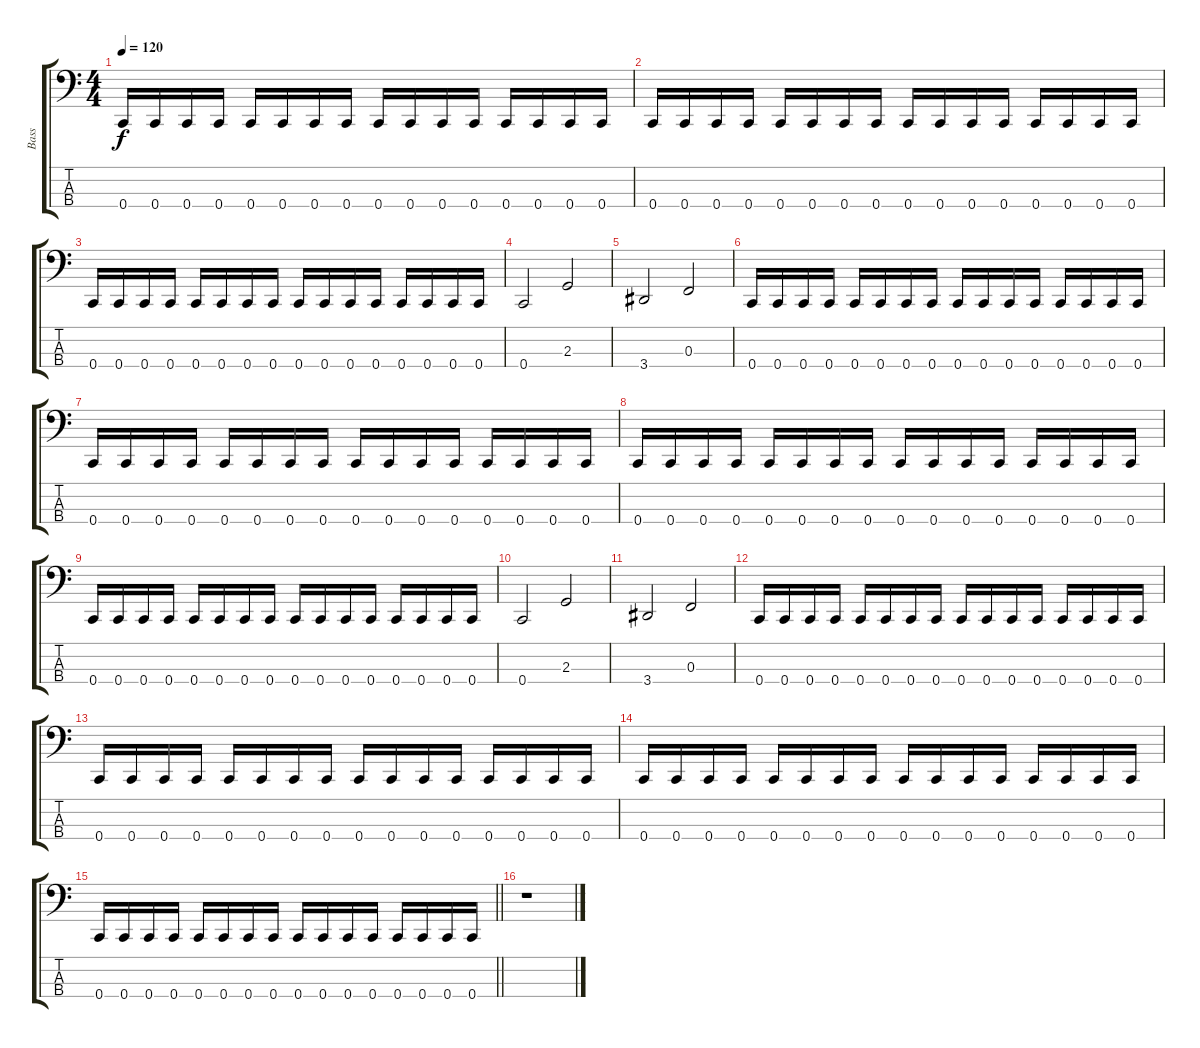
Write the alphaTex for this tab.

\track ("Bass" "Bass") {instrument electricbasspick}
\staff {score tabs}
\tuning (Eb2 Bb1 F1 C1) {hide}
\ts (4 4)
\tempo 120
\clef f4
\ks c
0.4.16{dy f} 0.4.16 0.4.16 0.4.16 0.4.16 0.4.16 0.4.16 0.4.16 0.4.16 0.4.16 0.4.16 0.4.16 0.4.16 0.4.16 0.4.16 0.4.16 |
0.4.16 0.4.16 0.4.16 0.4.16 0.4.16 0.4.16 0.4.16 0.4.16 0.4.16 0.4.16 0.4.16 0.4.16 0.4.16 0.4.16 0.4.16 0.4.16 |
0.4.16 0.4.16 0.4.16 0.4.16 0.4.16 0.4.16 0.4.16 0.4.16 0.4.16 0.4.16 0.4.16 0.4.16 0.4.16 0.4.16 0.4.16 0.4.16 |
0.4.2 2.3.2 |
3.4.2 0.3.2 |
0.4.16 0.4.16 0.4.16 0.4.16 0.4.16 0.4.16 0.4.16 0.4.16 0.4.16 0.4.16 0.4.16 0.4.16 0.4.16 0.4.16 0.4.16 0.4.16 |
0.4.16 0.4.16 0.4.16 0.4.16 0.4.16 0.4.16 0.4.16 0.4.16 0.4.16 0.4.16 0.4.16 0.4.16 0.4.16 0.4.16 0.4.16 0.4.16 |
0.4.16 0.4.16 0.4.16 0.4.16 0.4.16 0.4.16 0.4.16 0.4.16 0.4.16 0.4.16 0.4.16 0.4.16 0.4.16 0.4.16 0.4.16 0.4.16 |
0.4.16 0.4.16 0.4.16 0.4.16 0.4.16 0.4.16 0.4.16 0.4.16 0.4.16 0.4.16 0.4.16 0.4.16 0.4.16 0.4.16 0.4.16 0.4.16 |
0.4.2 2.3.2 |
3.4.2 0.3.2 |
0.4.16 0.4.16 0.4.16 0.4.16 0.4.16 0.4.16 0.4.16 0.4.16 0.4.16 0.4.16 0.4.16 0.4.16 0.4.16 0.4.16 0.4.16 0.4.16 |
0.4.16 0.4.16 0.4.16 0.4.16 0.4.16 0.4.16 0.4.16 0.4.16 0.4.16 0.4.16 0.4.16 0.4.16 0.4.16 0.4.16 0.4.16 0.4.16 |
0.4.16 0.4.16 0.4.16 0.4.16 0.4.16 0.4.16 0.4.16 0.4.16 0.4.16 0.4.16 0.4.16 0.4.16 0.4.16 0.4.16 0.4.16 0.4.16 |
\barLineRight lightlight
0.4.16 0.4.16 0.4.16 0.4.16 0.4.16 0.4.16 0.4.16 0.4.16 0.4.16 0.4.16 0.4.16 0.4.16 0.4.16 0.4.16 0.4.16 0.4.16 |
\section ("" "")
r.1
